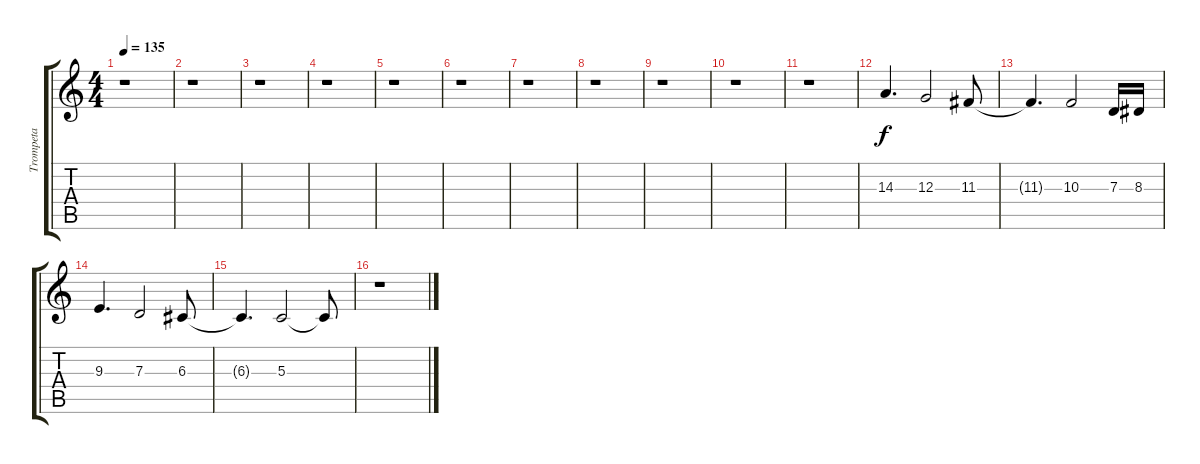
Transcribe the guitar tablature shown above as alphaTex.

\track ("Trompeta" "Trompeta") {instrument trumpet}
\staff {score tabs}
\tuning (E4 B3 G3 D3 A2 E2) {hide}
\ts (4 4)
\tempo 135
\clef g2
\ks c
r.1{dy f} |
r.1 |
r.1 |
r.1 |
r.1 |
r.1 |
r.1 |
r.1 |
r.1 |
r.1 |
r.1 |
14.3.4{d} 12.3.2 11.3.8 |
11.3{t}.4{d} 10.3.2 7.3.16 8.3.16 |
9.3.4{d} 7.3.2 6.3.8 |
6.3{t}.4{d} 5.3.2 5.3{t}.8 |
r.1
